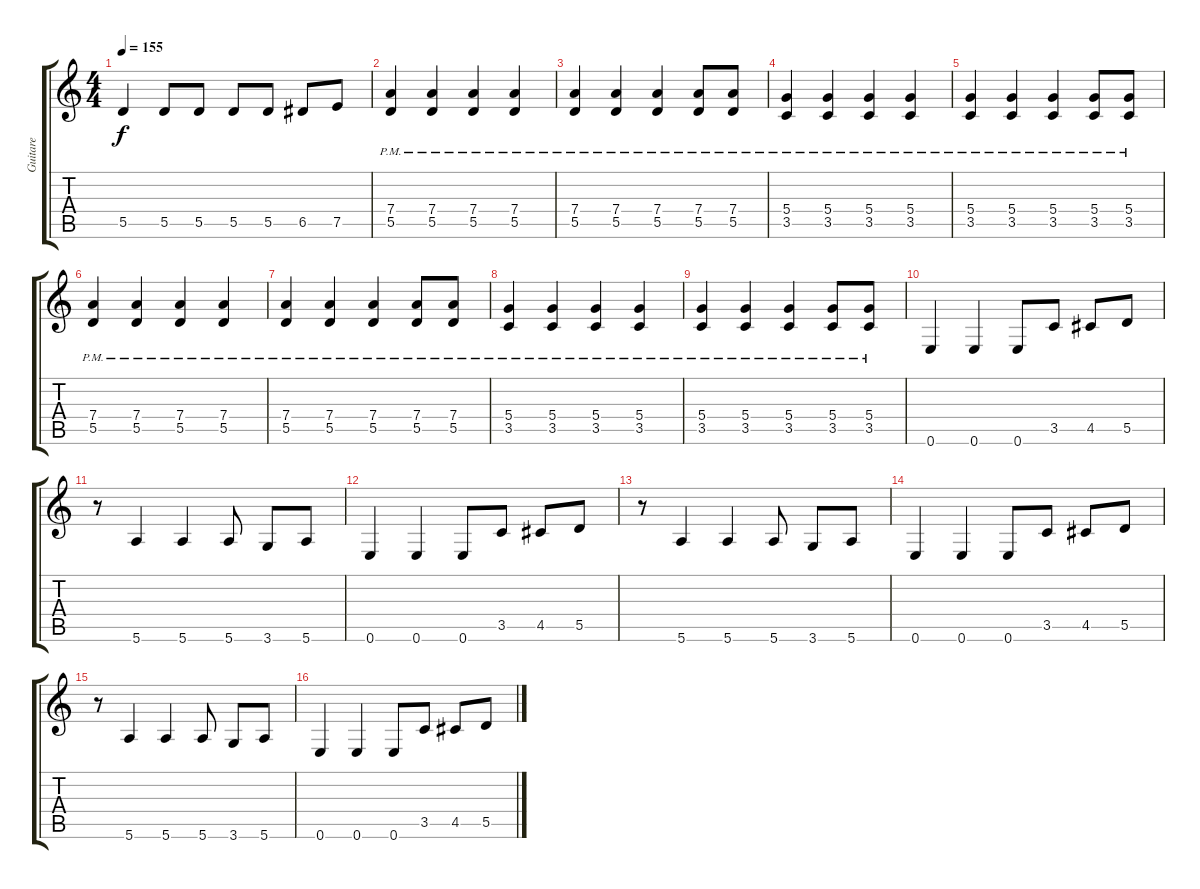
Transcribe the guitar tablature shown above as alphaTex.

\track ("Guitare" "Guitare") {instrument overdrivenguitar}
\staff {score tabs}
\tuning (E4 B3 G3 D3 A2 E2) {hide}
\ts (4 4)
\tempo 155
\clef g2
\ks c
5.5.4{dy f} 5.5.8 5.5.8 5.5.8 5.5.8 6.5.8 7.5.8 |
(7.4{pm} 5.5{pm}).4 (7.4{pm} 5.5{pm}).4 (7.4{pm} 5.5{pm}).4 (7.4{pm} 5.5{pm}).4 |
(7.4{pm} 5.5{pm}).4 (7.4{pm} 5.5{pm}).4 (7.4{pm} 5.5{pm}).4 (7.4{pm} 5.5{pm}).8 (7.4{pm} 5.5{pm}).8 |
(5.4{pm} 3.5{pm}).4 (5.4{pm} 3.5{pm}).4 (5.4{pm} 3.5{pm}).4 (5.4{pm} 3.5{pm}).4 |
(5.4{pm} 3.5{pm}).4 (5.4{pm} 3.5{pm}).4 (5.4{pm} 3.5{pm}).4 (5.4{pm} 3.5{pm}).8 (5.4{pm} 3.5{pm}).8 |
(7.4{pm} 5.5{pm}).4 (7.4{pm} 5.5{pm}).4 (7.4{pm} 5.5{pm}).4 (7.4{pm} 5.5{pm}).4 |
(7.4{pm} 5.5{pm}).4 (7.4{pm} 5.5{pm}).4 (7.4{pm} 5.5{pm}).4 (7.4{pm} 5.5{pm}).8 (7.4{pm} 5.5{pm}).8 |
(5.4{pm} 3.5{pm}).4 (5.4{pm} 3.5{pm}).4 (5.4{pm} 3.5{pm}).4 (5.4{pm} 3.5{pm}).4 |
(5.4{pm} 3.5{pm}).4 (5.4{pm} 3.5{pm}).4 (5.4{pm} 3.5{pm}).4 (5.4{pm} 3.5{pm}).8 (5.4{pm} 3.5{pm}).8 |
0.6.4 0.6.4 0.6.8 3.5.8 4.5.8 5.5.8 |
r.8 5.6.4 5.6.4 5.6.8 3.6.8 5.6.8 |
0.6.4 0.6.4 0.6.8 3.5.8 4.5.8 5.5.8 |
r.8 5.6.4 5.6.4 5.6.8 3.6.8 5.6.8 |
0.6.4 0.6.4 0.6.8 3.5.8 4.5.8 5.5.8 |
r.8 5.6.4 5.6.4 5.6.8 3.6.8 5.6.8 |
0.6.4 0.6.4 0.6.8 3.5.8 4.5.8 5.5.8
